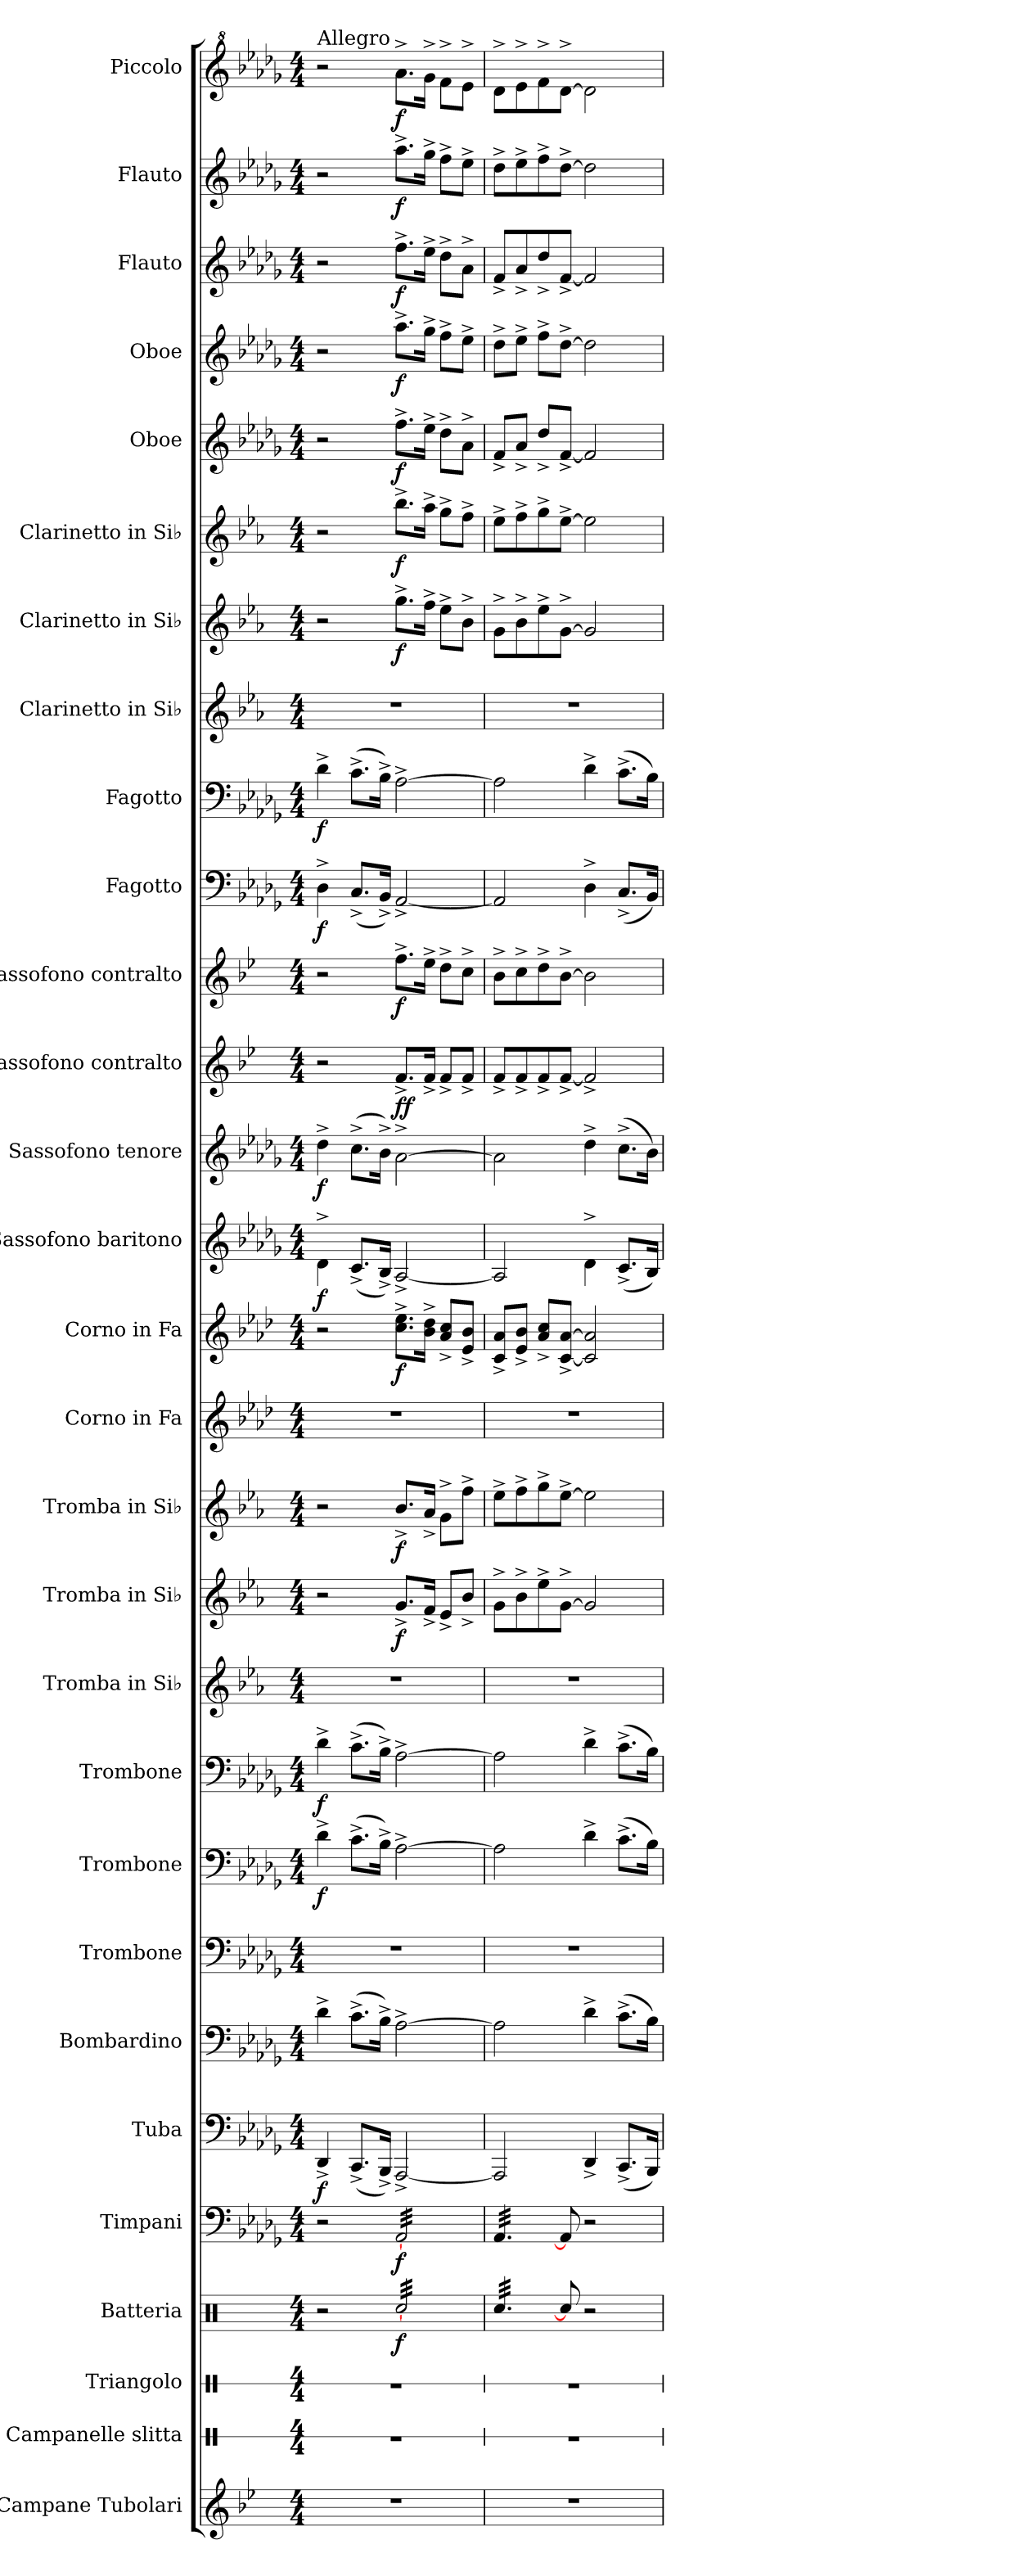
**kern	**kern	**kern	**kern	**dynam	**kern	**dynam	**kern	**dynam	**kern	**kern	**kern	**dynam	**kern	**dynam	**kern	**kern	**dynam	**kern	**dynam	**kern	**kern	**dynam	**kern	**dynam	**kern	**dynam	**kern	**dynam	**kern	**dynam	**kern	**dynam	**kern	**dynam	**kern	**kern	**dynam	**kern	**dynam	**kern	**dynam	**kern	**dynam	**kern	**dynam	**kern	**dynam	**kern	**dynam
*part29	*part28	*part27	*part26	*part26	*part25	*part25	*part24	*part24	*part23	*part22	*part21	*part21	*part20	*part20	*part19	*part18	*part18	*part17	*part17	*part16	*part15	*part15	*part14	*part14	*part13	*part13	*part12	*part12	*part11	*part11	*part10	*part10	*part9	*part9	*part8	*part7	*part7	*part6	*part6	*part5	*part5	*part4	*part4	*part3	*part3	*part2	*part2	*part1	*part1
*staff29	*staff28	*staff27	*staff26	*staff26	*staff25	*staff25	*staff24	*staff24	*staff23	*staff22	*staff21	*staff21	*staff20	*staff20	*staff19	*staff18	*staff18	*staff17	*staff17	*staff16	*staff15	*staff15	*staff14	*staff14	*staff13	*staff13	*staff12	*staff12	*staff11	*staff11	*staff10	*staff10	*staff9	*staff9	*staff8	*staff7	*staff7	*staff6	*staff6	*staff5	*staff5	*staff4	*staff4	*staff3	*staff3	*staff2	*staff2	*staff1	*staff1
*I"Campane Tubolari	*I"Campanelle slitta	*I"Triangolo	*I"Batteria	*	*I"Timpani	*	*I"Tuba	*	*I"Bombardino	*I"Trombone	*I"Trombone	*	*I"Trombone	*	*I"Tromba in Si♭	*I"Tromba in Si♭	*	*I"Tromba in Si♭	*	*I"Corno in Fa	*I"Corno in Fa	*	*I"Sassofono baritono	*	*I"Sassofono tenore	*	*I"Sassofono contralto	*	*I"Sassofono contralto	*	*I"Fagotto	*	*I"Fagotto	*	*I"Clarinetto in Si♭	*I"Clarinetto in Si♭	*	*I"Clarinetto in Si♭	*	*I"Oboe	*	*I"Oboe	*	*I"Flauto	*	*I"Flauto	*	*I"Piccolo	*
*I'Camp. tb.	*	*I'Triang.	*I'Batt.	*	*I'Timp.	*	*I'Tba.	*	*	*I'Tbn.	*I'Tbn.	*	*I'Tbn.	*	*I'Tr. Si♭	*I'Tr. Si♭	*	*I'Tr. Si♭	*	*I'Cor. Fa	*I'Cor. Fa	*	*	*	*	*	*	*	*	*	*I'Fag.	*	*I'Fag.	*	*I'Cl. Si♭	*I'Cl. Si♭	*	*I'Cl. Si♭	*	*I'Ob.	*	*I'Ob.	*	*I'Fl.	*	*I'Fl.	*	*	*
*	*stria1	*stria1	*	*	*	*	*	*	*	*	*	*	*	*	*	*	*	*	*	*	*	*	*	*	*	*	*	*	*	*	*	*	*	*	*	*	*	*	*	*	*	*	*	*	*	*	*	*	*
*clefG2	*clefX	*clefX	*clefX	*	*clefF4	*	*clefF4	*	*clefF4	*clefF4	*clefF4	*	*clefF4	*	*clefG2	*clefG2	*	*clefG2	*	*clefG2	*clefG2	*	*clefG2	*	*clefG2	*	*clefG2	*	*clefG2	*	*clefF4	*	*clefF4	*	*clefG2	*clefG2	*	*clefG2	*	*clefG2	*	*clefG2	*	*clefG2	*	*clefG2	*	*clefG^2	*
*	*	*	*	*	*	*	*	*	*	*	*	*	*	*	*ITrd1c2	*ITrd1c2	*	*ITrd1c2	*	*ITrd4c7	*ITrd4c7	*	*ITrd12c21	*	*ITrd8c14	*	*ITrd5c9	*	*ITrd5c9	*	*	*	*	*	*ITrd1c2	*ITrd1c2	*	*ITrd1c2	*	*	*	*	*	*	*	*	*	*ITrd-7c-12	*
*k[b-e-]	*k[]	*k[]	*k[]	*	*k[b-e-a-d-g-]	*	*k[b-e-a-d-g-]	*	*k[b-e-a-d-g-]	*k[b-e-a-d-g-]	*k[b-e-a-d-g-]	*	*k[b-e-a-d-g-]	*	*k[b-e-a-d-g-]	*k[b-e-a-d-g-]	*	*k[b-e-a-d-g-]	*	*k[b-e-a-d-g-]	*k[b-e-a-d-g-]	*	*k[b-e-a-d-g-]	*	*k[b-e-a-d-g-]	*	*k[b-e-a-d-g-]	*	*k[b-e-a-d-g-]	*	*k[b-e-a-d-g-]	*	*k[b-e-a-d-g-]	*	*k[b-e-a-d-g-]	*k[b-e-a-d-g-]	*	*k[b-e-a-d-g-]	*	*k[b-e-a-d-g-]	*	*k[b-e-a-d-g-]	*	*k[b-e-a-d-g-]	*	*k[b-e-a-d-g-]	*	*k[b-e-a-d-g-]	*
*M4/4	*M4/4	*M4/4	*M4/4	*	*M4/4	*	*M4/4	*	*M4/4	*M4/4	*M4/4	*	*M4/4	*	*M4/4	*M4/4	*	*M4/4	*	*M4/4	*M4/4	*	*M4/4	*	*M4/4	*	*M4/4	*	*M4/4	*	*M4/4	*	*M4/4	*	*M4/4	*M4/4	*	*M4/4	*	*M4/4	*	*M4/4	*	*M4/4	*	*M4/4	*	*M4/4	*
=1	=1	=1	=1	=1	=1	=1	=1	=1	=1	=1	=1	=1	=1	=1	=1	=1	=1	=1	=1	=1	=1	=1	=1	=1	=1	=1	=1	=1	=1	=1	=1	=1	=1	=1	=1	=1	=1	=1	=1	=1	=1	=1	=1	=1	=1	=1	=1	=1	=1
!	!	!	!	!	!	!	!	!	!	!	!	!	!	!	!	!	!	!	!	!	!	!	!	!	!	!	!	!	!	!	!	!	!	!	!	!	!	!	!	!	!	!	!	!	!	!	!	!LO:TX:a:t=Allegro	!
!	!	!	!	!	!	!	!	!LO:DY:b	!	!	!	!LO:DY:b	!	!LO:DY:b	!	!	!	!	!	!	!	!	!	!LO:DY:b	!	!LO:DY:b	!	!	!	!	!	!LO:DY:b	!	!LO:DY:b	!	!	!	!	!	!	!	!	!	!	!	!	!	!	!
1r	1r	1r	2r	.	2r	.	4DD-^/	f	4d-^\	1r	4d-^\	f	4d-^\	f	1r	2r	.	2r	.	1r	2r	.	4D-^\	f	4d-^\	f	2r	.	2r	.	4D-^\	f	4d-^\	f	1r	2r	.	2r	.	2r	.	2r	.	2r	.	2r	.	2r	.
.	.	.	.	.	.	.	(8.CC^/L	.	(8.c^\L	.	(8.c^\L	.	(8.c^\L	.	.	.	.	.	.	.	.	.	(8.C^/L	.	(8.c^\L	.	.	.	.	.	(8.C^/L	.	(8.c^\L	.	.	.	.	.	.	.	.	.	.	.	.	.	.	.	.
.	.	.	.	.	.	.	16BBB-^/Jk)	.	16B-^\Jk)	.	16B-^\Jk)	.	16B-^\Jk)	.	.	.	.	.	.	.	.	.	16BB-^/Jk)	.	16B-^\Jk)	.	.	.	.	.	16BB-^/Jk)	.	16B-^\Jk)	.	.	.	.	.	.	.	.	.	.	.	.	.	.	.	.
!	!	!	!	!LO:DY:b	!	!LO:DY:b	!	!	!	!	!	!	!	!	!	!	!LO:DY:b	!	!LO:DY:b	!	!	!LO:DY:b	!	!	!	!	!	!LO:DY:b	!	!	!	!	!	!	!	!	!	!	!	!	!	!	!	!	!	!	!	!	!
!	!	!	!	!	!	!	!	!	!	!	!	!	!	!	!	!	!	!	!	!	!	!	!	!	!	!	!	!LO:DY:n=1:b	!	!LO:DY:b	!	!	!	!	!	!	!LO:DY:b	!	!LO:DY:b	!	!LO:DY:b	!	!LO:DY:b	!	!LO:DY:b	!	!LO:DY:b	!	!LO:DY:b
*	*	*	*tremolo	*	*	*	*	*	*	*	*	*	*	*	*	*	*	*	*	*	*	*	*	*	*	*	*	*	*	*	*	*	*	*	*	*	*	*	*	*	*	*	*	*	*	*	*	*	*
*	*	*	*	*	*tremolo	*	*	*	*	*	*	*	*	*	*	*	*	*	*	*	*	*	*	*	*	*	*	*	*	*	*	*	*	*	*	*	*	*	*	*	*	*	*	*	*	*	*	*	*
.	.	.	[32Rcc/LLL	f	[32AA-/LLL	f	[2AAA-^/	.	[2A-^\	.	[2A-^\	.	[2A-^\	.	.	8.f^/L	f	8.a-^/L	f	.	8.f^\ 8.a-^\L	f	[2AA-^/	.	[2A-^\	.	8.A-^/L	f f	8.a-^\L	f	[2AA-^/	.	[2A-^\	.	.	8.ff^\L	f	8.aa-^\L	f	8.ff^\L	f	8.aa-^\L	f	8.ff^\L	f	8.aa-^\L	f	8.aaa-^\L	f
.	.	.	32Rcc/	.	32AA-/	.	.	.	.	.	.	.	.	.	.	.	.	.	.	.	.	.	.	.	.	.	.	.	.	.	.	.	.	.	.	.	.	.	.	.	.	.	.	.	.	.	.	.	.
.	.	.	32Rcc/	.	32AA-/	.	.	.	.	.	.	.	.	.	.	.	.	.	.	.	.	.	.	.	.	.	.	.	.	.	.	.	.	.	.	.	.	.	.	.	.	.	.	.	.	.	.	.	.
.	.	.	32Rcc/	.	32AA-/	.	.	.	.	.	.	.	.	.	.	.	.	.	.	.	.	.	.	.	.	.	.	.	.	.	.	.	.	.	.	.	.	.	.	.	.	.	.	.	.	.	.	.	.
.	.	.	32Rcc/	.	32AA-/	.	.	.	.	.	.	.	.	.	.	.	.	.	.	.	.	.	.	.	.	.	.	.	.	.	.	.	.	.	.	.	.	.	.	.	.	.	.	.	.	.	.	.	.
.	.	.	32Rcc/	.	32AA-/	.	.	.	.	.	.	.	.	.	.	.	.	.	.	.	.	.	.	.	.	.	.	.	.	.	.	.	.	.	.	.	.	.	.	.	.	.	.	.	.	.	.	.	.
.	.	.	32Rcc/	.	32AA-/	.	.	.	.	.	.	.	.	.	.	16e-^/Jk	.	16g-^/Jk	.	.	16e-^\ 16g-^\Jk	.	.	.	.	.	16A-^/Jk	.	16g-^\Jk	.	.	.	.	.	.	16ee-^\Jk	.	16gg-^\Jk	.	16ee-^\Jk	.	16gg-^\Jk	.	16ee-^\Jk	.	16gg-^\Jk	.	16ggg-^\Jk	.
.	.	.	32Rcc/	.	32AA-/	.	.	.	.	.	.	.	.	.	.	.	.	.	.	.	.	.	.	.	.	.	.	.	.	.	.	.	.	.	.	.	.	.	.	.	.	.	.	.	.	.	.	.	.
.	.	.	32Rcc/	.	32AA-/	.	.	.	.	.	.	.	.	.	.	8d-^/L	.	8f^\L	.	.	8d-^/ 8f^/L	.	.	.	.	.	8A-^/L	.	8f^\L	.	.	.	.	.	.	8dd-^\L	.	8ff^\L	.	8dd-^\L	.	8ff^\L	.	8dd-^\L	.	8ff^\L	.	8fff^\L	.
.	.	.	32Rcc/	.	32AA-/	.	.	.	.	.	.	.	.	.	.	.	.	.	.	.	.	.	.	.	.	.	.	.	.	.	.	.	.	.	.	.	.	.	.	.	.	.	.	.	.	.	.	.	.
.	.	.	32Rcc/	.	32AA-/	.	.	.	.	.	.	.	.	.	.	.	.	.	.	.	.	.	.	.	.	.	.	.	.	.	.	.	.	.	.	.	.	.	.	.	.	.	.	.	.	.	.	.	.
.	.	.	32Rcc/	.	32AA-/	.	.	.	.	.	.	.	.	.	.	.	.	.	.	.	.	.	.	.	.	.	.	.	.	.	.	.	.	.	.	.	.	.	.	.	.	.	.	.	.	.	.	.	.
.	.	.	32Rcc/	.	32AA-/	.	.	.	.	.	.	.	.	.	.	8a-^/J	.	8ee-^\J	.	.	8A-^/ 8e-^/J	.	.	.	.	.	8A-^/J	.	8e-^\J	.	.	.	.	.	.	8a-^\J	.	8ee-^\J	.	8a-^\J	.	8ee-^\J	.	8a-^\J	.	8ee-^\J	.	8eee-^\J	.
.	.	.	32Rcc/	.	32AA-/	.	.	.	.	.	.	.	.	.	.	.	.	.	.	.	.	.	.	.	.	.	.	.	.	.	.	.	.	.	.	.	.	.	.	.	.	.	.	.	.	.	.	.	.
.	.	.	32Rcc/	.	32AA-/	.	.	.	.	.	.	.	.	.	.	.	.	.	.	.	.	.	.	.	.	.	.	.	.	.	.	.	.	.	.	.	.	.	.	.	.	.	.	.	.	.	.	.	.
.	.	.	32Rcc/JJJ	.	32AA-/JJJ	.	.	.	.	.	.	.	.	.	.	.	.	.	.	.	.	.	.	.	.	.	.	.	.	.	.	.	.	.	.	.	.	.	.	.	.	.	.	.	.	.	.	.	.
=2	=2	=2	=2	=2	=2	=2	=2	=2	=2	=2	=2	=2	=2	=2	=2	=2	=2	=2	=2	=2	=2	=2	=2	=2	=2	=2	=2	=2	=2	=2	=2	=2	=2	=2	=2	=2	=2	=2	=2	=2	=2	=2	=2	=2	=2	=2	=2	=2	=2
1r	1r	1r	32Rcc/LLL	.	32AA-/LLL	.	2AAA-/]	.	2A-\]	1r	2A-\]	.	2A-\]	.	1r	8f^\L	.	8dd-^\L	.	1r	8F^/ 8d-^/L	.	2AA-/]	.	2A-\]	.	8A-^/L	.	8d-^\L	.	2AA-/]	.	2A-\]	.	1r	8f^\L	.	8dd-^\L	.	8f^/L	.	8dd-^\L	.	8f^/L	.	8dd-^\L	.	8ddd-^\L	.
.	.	.	32Rcc/	.	32AA-/	.	.	.	.	.	.	.	.	.	.	.	.	.	.	.	.	.	.	.	.	.	.	.	.	.	.	.	.	.	.	.	.	.	.	.	.	.	.	.	.	.	.	.	.
.	.	.	32Rcc/	.	32AA-/	.	.	.	.	.	.	.	.	.	.	.	.	.	.	.	.	.	.	.	.	.	.	.	.	.	.	.	.	.	.	.	.	.	.	.	.	.	.	.	.	.	.	.	.
.	.	.	32Rcc/	.	32AA-/	.	.	.	.	.	.	.	.	.	.	.	.	.	.	.	.	.	.	.	.	.	.	.	.	.	.	.	.	.	.	.	.	.	.	.	.	.	.	.	.	.	.	.	.
.	.	.	32Rcc/	.	32AA-/	.	.	.	.	.	.	.	.	.	.	8a-^\	.	8ee-^\	.	.	8A-^/ 8e-^/J	.	.	.	.	.	8A-^/	.	8e-^\	.	.	.	.	.	.	8a-^\	.	8ee-^\	.	8a-^/J	.	8ee-^\J	.	8a-^/	.	8ee-^\	.	8eee-^\	.
.	.	.	32Rcc/	.	32AA-/	.	.	.	.	.	.	.	.	.	.	.	.	.	.	.	.	.	.	.	.	.	.	.	.	.	.	.	.	.	.	.	.	.	.	.	.	.	.	.	.	.	.	.	.
.	.	.	32Rcc/	.	32AA-/	.	.	.	.	.	.	.	.	.	.	.	.	.	.	.	.	.	.	.	.	.	.	.	.	.	.	.	.	.	.	.	.	.	.	.	.	.	.	.	.	.	.	.	.
.	.	.	32Rcc/	.	32AA-/	.	.	.	.	.	.	.	.	.	.	.	.	.	.	.	.	.	.	.	.	.	.	.	.	.	.	.	.	.	.	.	.	.	.	.	.	.	.	.	.	.	.	.	.
.	.	.	32Rcc/	.	32AA-/	.	.	.	.	.	.	.	.	.	.	8dd-^\	.	8ff^\	.	.	8d-^/ 8f^/L	.	.	.	.	.	8A-^/	.	8f^\	.	.	.	.	.	.	8dd-^\	.	8ff^\	.	8dd-^/L	.	8ff^\L	.	8dd-^/	.	8ff^\	.	8fff^\	.
.	.	.	32Rcc/	.	32AA-/	.	.	.	.	.	.	.	.	.	.	.	.	.	.	.	.	.	.	.	.	.	.	.	.	.	.	.	.	.	.	.	.	.	.	.	.	.	.	.	.	.	.	.	.
.	.	.	32Rcc/	.	32AA-/	.	.	.	.	.	.	.	.	.	.	.	.	.	.	.	.	.	.	.	.	.	.	.	.	.	.	.	.	.	.	.	.	.	.	.	.	.	.	.	.	.	.	.	.
.	.	.	32Rcc/JJJ	.	32AA-/JJJ	.	.	.	.	.	.	.	.	.	.	.	.	.	.	.	.	.	.	.	.	.	.	.	.	.	.	.	.	.	.	.	.	.	.	.	.	.	.	.	.	.	.	.	.
*	*	*	*	*	*Xtremolo	*	*	*	*	*	*	*	*	*	*	*	*	*	*	*	*	*	*	*	*	*	*	*	*	*	*	*	*	*	*	*	*	*	*	*	*	*	*	*	*	*	*	*	*
*	*	*	*Xtremolo	*	*	*	*	*	*	*	*	*	*	*	*	*	*	*	*	*	*	*	*	*	*	*	*	*	*	*	*	*	*	*	*	*	*	*	*	*	*	*	*	*	*	*	*	*	*
.	.	.	8Rcc/]	.	8AA-/]	.	.	.	.	.	.	.	.	.	.	[8f^\J	.	[8dd-^\J	.	.	[8F^/ [8d-^/J	.	.	.	.	.	[8A-^/J	.	[8d-^\J	.	.	.	.	.	.	[8f^\J	.	[8dd-^\J	.	[8f^/J	.	[8dd-^\J	.	[8f^/J	.	[8dd-^\J	.	[8ddd-^\J	.
.	.	.	2r	.	2r	.	4DD-^/	.	4d-^\	.	4d-^\	.	4d-^\	.	.	2f/]	.	2dd-\]	.	.	2F/] 2d-/]	.	4D-^\	.	4d-^\	.	2A-^/]	.	2d-\]	.	4D-^\	.	4d-^\	.	.	2f/]	.	2dd-\]	.	2f/]	.	2dd-\]	.	2f/]	.	2dd-\]	.	2ddd-\]	.
.	.	.	.	.	.	.	(8.CC^/L	.	(8.c^\L	.	(8.c^\L	.	(8.c^\L	.	.	.	.	.	.	.	.	.	(8.C^/L	.	(8.c^\L	.	.	.	.	.	(8.C^/L	.	(8.c^\L	.	.	.	.	.	.	.	.	.	.	.	.	.	.	.	.
.	.	.	.	.	.	.	16BBB-/Jk)	.	16B-\Jk)	.	16B-\Jk)	.	16B-\Jk)	.	.	.	.	.	.	.	.	.	16BB-/Jk)	.	16B-\Jk)	.	.	.	.	.	16BB-/Jk)	.	16B-\Jk)	.	.	.	.	.	.	.	.	.	.	.	.	.	.	.	.
=	=	=	=	=	=	=	=	=	=	=	=	=	=	=	=	=	=	=	=	=	=	=	=	=	=	=	=	=	=	=	=	=	=	=	=	=	=	=	=	=	=	=	=	=	=	=	=	=	=
*-	*-	*-	*-	*-	*-	*-	*-	*-	*-	*-	*-	*-	*-	*-	*-	*-	*-	*-	*-	*-	*-	*-	*-	*-	*-	*-	*-	*-	*-	*-	*-	*-	*-	*-	*-	*-	*-	*-	*-	*-	*-	*-	*-	*-	*-	*-	*-	*-	*-
